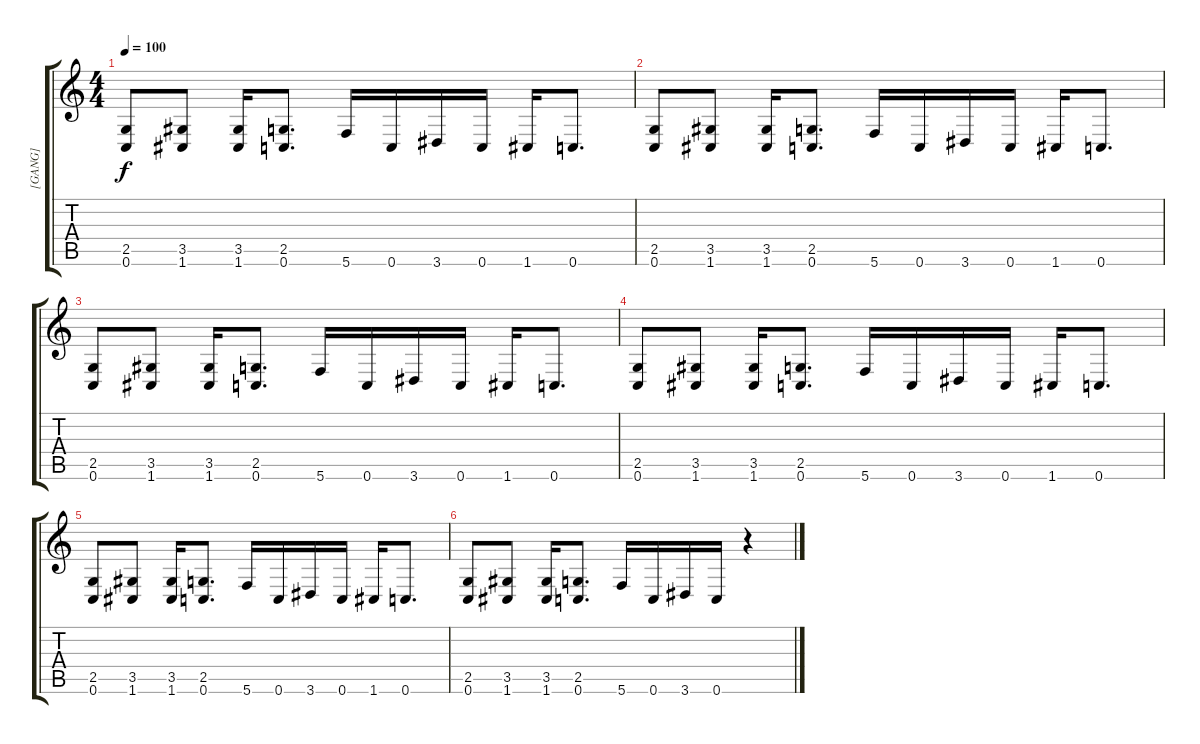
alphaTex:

\track ("[GANG]" "[GANG]") {instrument distortionguitar}
\staff {score tabs}
\tuning (C4 G3 Eb3 Bb2 F2 C2) {hide}
\ts (4 4)
\tempo 100
\clef g2
\ks c
(2.5 0.6).8{dy f} (3.5 1.6).8 (3.5 1.6).16 (2.5 0.6).8{d} 5.6.16 0.6.16 3.6.16 0.6.16 1.6.16 0.6.8{d} |
(2.5 0.6).8 (3.5 1.6).8 (3.5 1.6).16 (2.5 0.6).8{d} 5.6.16 0.6.16 3.6.16 0.6.16 1.6.16 0.6.8{d} |
(2.5 0.6).8 (3.5 1.6).8 (3.5 1.6).16 (2.5 0.6).8{d} 5.6.16 0.6.16 3.6.16 0.6.16 1.6.16 0.6.8{d} |
(2.5 0.6).8 (3.5 1.6).8 (3.5 1.6).16 (2.5 0.6).8{d} 5.6.16 0.6.16 3.6.16 0.6.16 1.6.16 0.6.8{d} |
(2.5 0.6).8 (3.5 1.6).8 (3.5 1.6).16 (2.5 0.6).8{d} 5.6.16 0.6.16 3.6.16 0.6.16 1.6.16 0.6.8{d} |
(2.5 0.6).8 (3.5 1.6).8 (3.5 1.6).16 (2.5 0.6).8{d} 5.6.16 0.6.16 3.6.16 0.6.16 r.4
